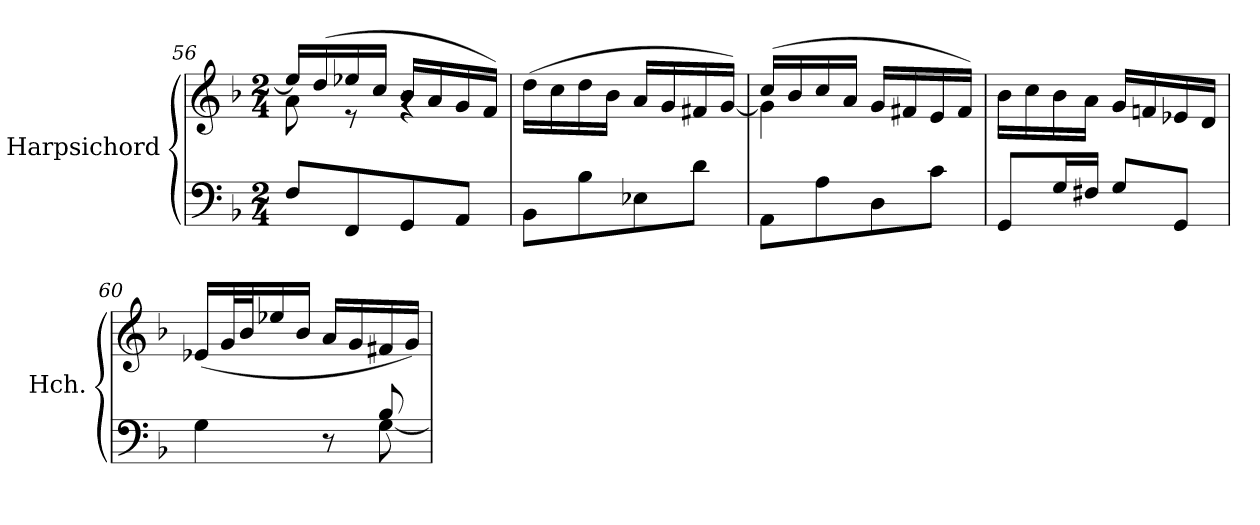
**kern	**kern
*part1	*part1
*staff2	*staff1
*I"Harpsichord	*
*I'Hch.	*
*clefF4	*clefG2
*k[b-]	*k[b-]
*M2/4	*M2/4
=56	=56
*	*^
8F/L	16ee/LL]	8a\
.	(>16dd/	.
8FF/	16ee-X/	8r
.	16cc/JJ	.
8GG/	16b-/LL	4rg
.	16a/	.
8AA/J	16g/	.
.	16f/JJ)	.
*	*v	*v
=57	=57
8BB-\L	(>16dd\LL
.	16cc\
8B-\	16dd\
.	16b-\JJ
8E-X\	16a/LL
.	16g/
8d\J	16f#X/
.	[16g/JJ)
=58	=58
*	*^
8AA\L	(>16cc/LL	4g\]
.	16b-/	.
8A\	16cc/	.
.	16a/JJ	.
8D\	16g/LL	4ryy
.	16f#X/	.
8c\J	16e/	.
.	16f#/JJ)	.
*	*v	*v
=59	=59
8GG/L	16b-\LL
.	16cc\
16G/L	16b-\
16F#X/JJ	16a\JJ
8G/L	16g/LL
.	16fn/
8GG/J	16e-X/
.	16d/JJ
!!LO:PB:g=z
=60	=60
*^	*
4ryy	4G\	(<16e-X/LL
.	.	32g/L
.	.	32b-/J
.	.	16ee-X/
.	.	16b-/JJ
8r	8ryy	16a/LL
.	.	16g/
8B-/	[8G\	16f#X/
.	.	16g/JJ)
*v	*v	*
=	=
*-	*-
